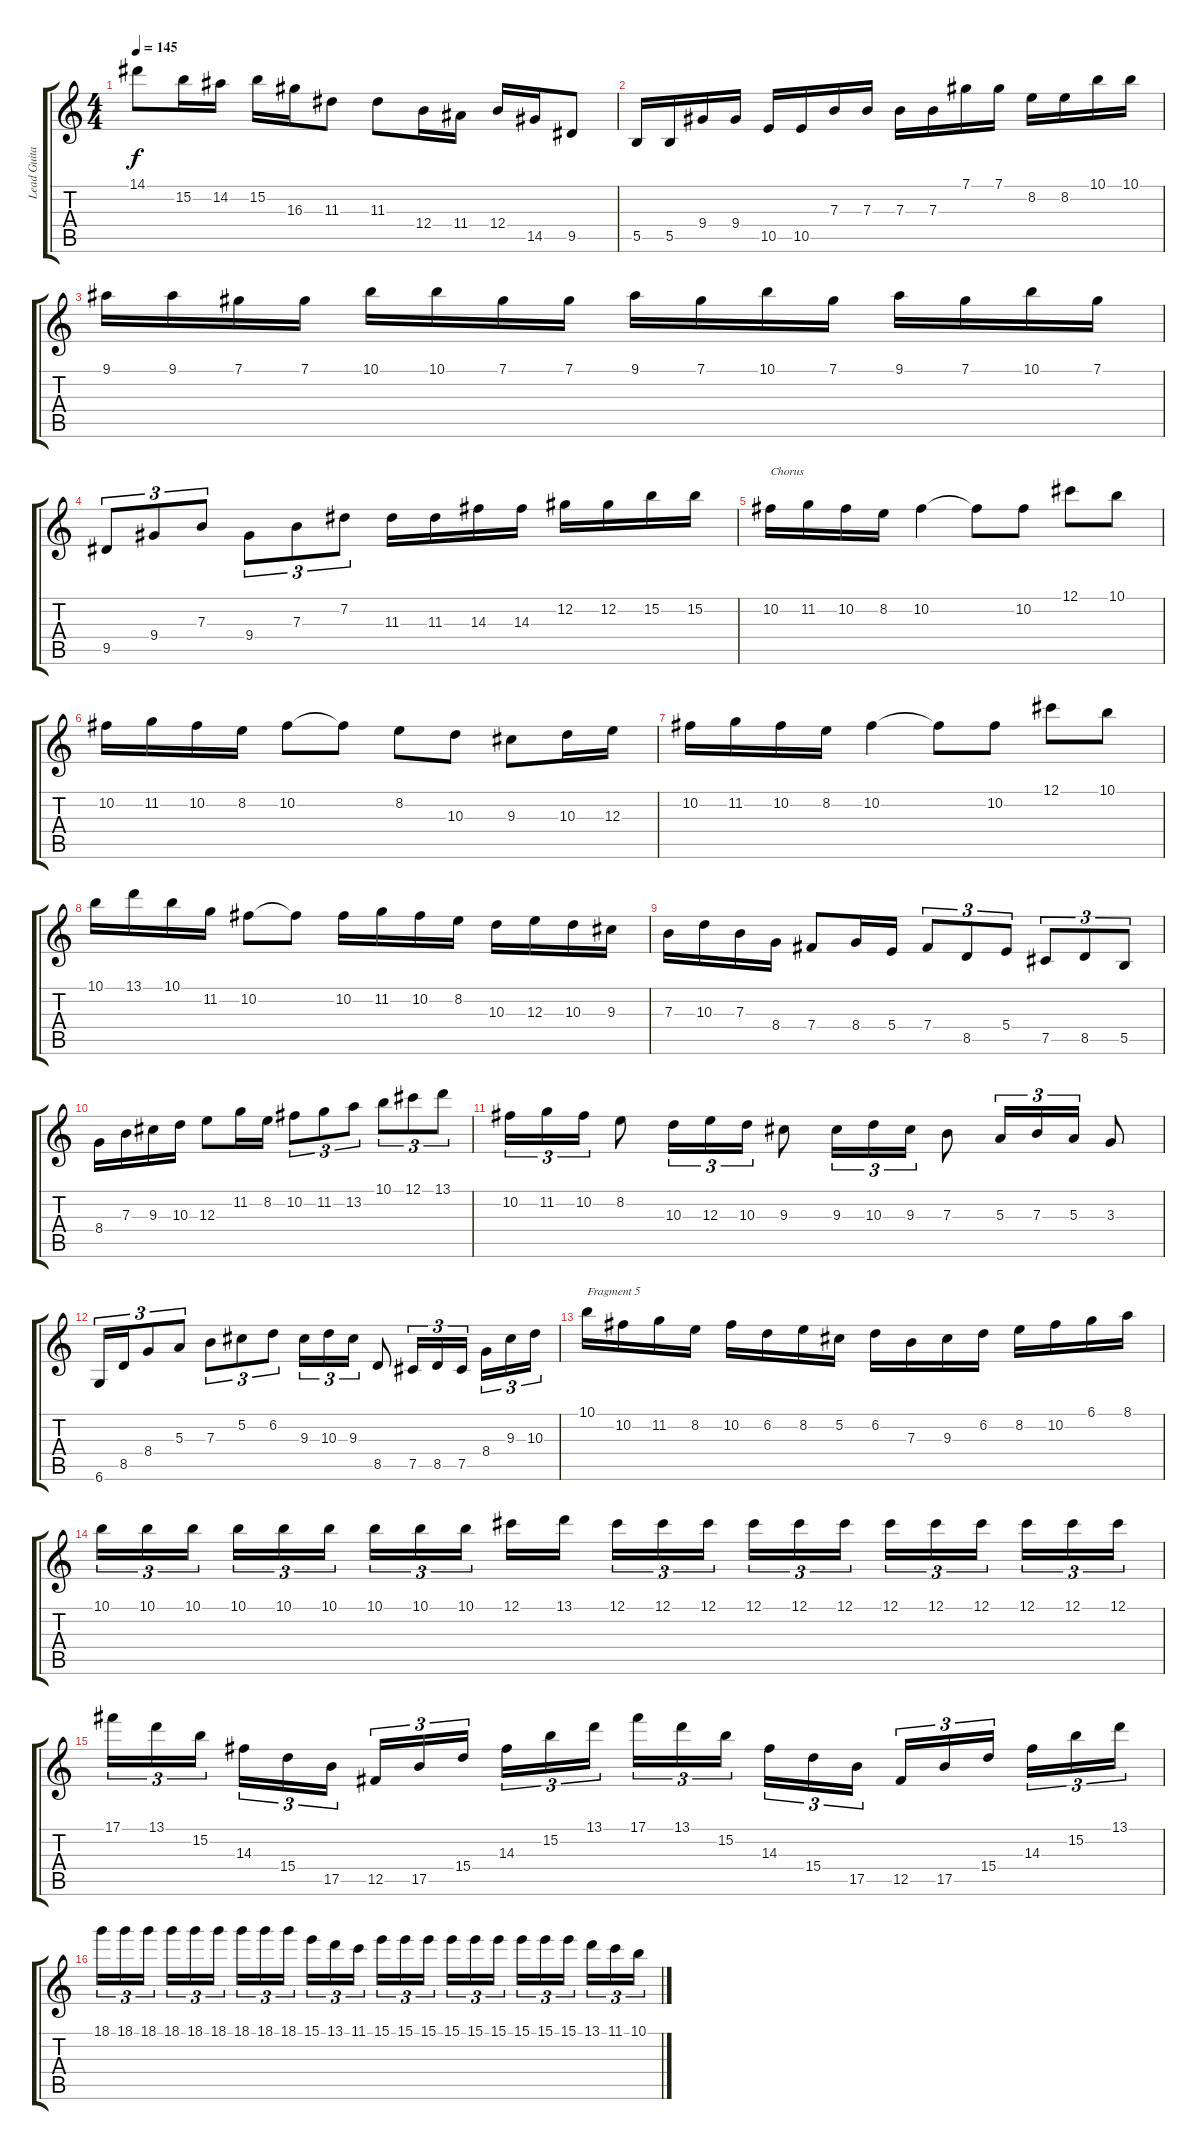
\track ("Lead Guitar" "Lead Guita") {instrument distortionguitar}
\staff {score tabs}
\tuning (Db4 Ab3 E3 B2 Gb2 Db2) {hide}
\ts (4 4)
\tempo 145
\clef g2
\ks c
14.1.8{dy f} 15.2.16 14.2.16 15.2.16 16.3.16 11.3.8 11.3.8 12.4.16 11.4.16 12.4.16 14.5.16 9.5.8 |
5.5.16 5.5.16 9.4.16 9.4.16 10.5.16 10.5.16 7.3.16 7.3.16 7.3.16 7.3.16 7.1.16 7.1.16 8.2.16 8.2.16 10.1.16 10.1.16 |
9.1.16 9.1.16 7.1.16 7.1.16 10.1.16 10.1.16 7.1.16 7.1.16 9.1.16 7.1.16 10.1.16 7.1.16 9.1.16 7.1.16 10.1.16 7.1.16 |
9.5.8{tu (3 2)} 9.4.8{tu (3 2)} 7.3.8{tu (3 2)} 9.4.8{tu (3 2)} 7.3.8{tu (3 2)} 7.2.8{tu (3 2)} 11.3.16 11.3.16 14.3.16 14.3.16 12.2.16 12.2.16 15.2.16 15.2.16 |
10.2.16{txt "Chorus"} 11.2.16 10.2.16 8.2.16 10.2.4 10.2{t}.8 10.2.8 12.1.8 10.1.8 |
10.2.16 11.2.16 10.2.16 8.2.16 10.2.8 10.2{t}.8 8.2.8 10.3.8 9.3.8 10.3.16 12.3.16 |
10.2.16 11.2.16 10.2.16 8.2.16 10.2.4 10.2{t}.8 10.2.8 12.1.8 10.1.8 |
10.1.16 13.1.16 10.1.16 11.2.16 10.2.8 10.2{t}.8 10.2.16 11.2.16 10.2.16 8.2.16 10.3.16 12.3.16 10.3.16 9.3.16 |
7.3.16 10.3.16 7.3.16 8.4.16 7.4.8 8.4.16 5.4.16 7.4.8{tu (3 2)} 8.5.8{tu (3 2)} 5.4.8{tu (3 2)} 7.5.8{tu (3 2)} 8.5.8{tu (3 2)} 5.5.8{tu (3 2)} |
8.4.16 7.3.16 9.3.16 10.3.16 12.3.8 11.2.16 8.2.16 10.2.8{tu (3 2)} 11.2.8{tu (3 2)} 13.2.8{tu (3 2)} 10.1.8{tu (3 2)} 12.1.8{tu (3 2)} 13.1.8{tu (3 2)} |
10.2.16{tu (3 2)} 11.2.16{tu (3 2)} 10.2.16{tu (3 2)} 8.2.8 10.3.16{tu (3 2)} 12.3.16{tu (3 2)} 10.3.16{tu (3 2)} 9.3.8 9.3.16{tu (3 2)} 10.3.16{tu (3 2)} 9.3.16{tu (3 2)} 7.3.8 5.3.16{tu (3 2)} 7.3.16{tu (3 2)} 5.3.16{tu (3 2)} 3.3.8 |
6.6.16{tu (3 2)} 8.5.16{tu (3 2)} 8.4.8{tu (3 2)} 5.3.8{tu (3 2)} 7.3.8{tu (3 2)} 5.2.8{tu (3 2)} 6.2.8{tu (3 2)} 9.3.16{tu (3 2)} 10.3.16{tu (3 2)} 9.3.16{tu (3 2)} 8.5.8 7.5.16{tu (3 2)} 8.5.16{tu (3 2)} 7.5.16{tu (3 2)} 8.4.16{tu (3 2)} 9.3.16{tu (3 2)} 10.3.16{tu (3 2)} |
10.1.16{txt "Fragment 5"} 10.2.16 11.2.16 8.2.16 10.2.16 6.2.16 8.2.16 5.2.16 6.2.16 7.3.16 9.3.16 6.2.16 8.2.16 10.2.16 6.1.16 8.1.16 |
10.1.16{tu (3 2)} 10.1.16{tu (3 2)} 10.1.16{tu (3 2)} 10.1.16{tu (3 2)} 10.1.16{tu (3 2)} 10.1.16{tu (3 2)} 10.1.16{tu (3 2)} 10.1.16{tu (3 2)} 10.1.16{tu (3 2)} 12.1.16 13.1.16 12.1.16{tu (3 2)} 12.1.16{tu (3 2)} 12.1.16{tu (3 2)} 12.1.16{tu (3 2)} 12.1.16{tu (3 2)} 12.1.16{tu (3 2)} 12.1.16{tu (3 2)} 12.1.16{tu (3 2)} 12.1.16{tu (3 2)} 12.1.16{tu (3 2)} 12.1.16{tu (3 2)} 12.1.16{tu (3 2)} |
17.1.16{tu (3 2)} 13.1.16{tu (3 2)} 15.2.16{tu (3 2)} 14.3.16{tu (3 2)} 15.4.16{tu (3 2)} 17.5.16{tu (3 2)} 12.5.16{tu (3 2)} 17.5.16{tu (3 2)} 15.4.16{tu (3 2)} 14.3.16{tu (3 2)} 15.2.16{tu (3 2)} 13.1.16{tu (3 2)} 17.1.16{tu (3 2)} 13.1.16{tu (3 2)} 15.2.16{tu (3 2)} 14.3.16{tu (3 2)} 15.4.16{tu (3 2)} 17.5.16{tu (3 2)} 12.5.16{tu (3 2)} 17.5.16{tu (3 2)} 15.4.16{tu (3 2)} 14.3.16{tu (3 2)} 15.2.16{tu (3 2)} 13.1.16{tu (3 2)} |
18.1.16{tu (3 2)} 18.1.16{tu (3 2)} 18.1.16{tu (3 2)} 18.1.16{tu (3 2)} 18.1.16{tu (3 2)} 18.1.16{tu (3 2)} 18.1.16{tu (3 2)} 18.1.16{tu (3 2)} 18.1.16{tu (3 2)} 15.1.16{tu (3 2)} 13.1.16{tu (3 2)} 11.1.16{tu (3 2)} 15.1.16{tu (3 2)} 15.1.16{tu (3 2)} 15.1.16{tu (3 2)} 15.1.16{tu (3 2)} 15.1.16{tu (3 2)} 15.1.16{tu (3 2)} 15.1.16{tu (3 2)} 15.1.16{tu (3 2)} 15.1.16{tu (3 2)} 13.1.16{tu (3 2)} 11.1.16{tu (3 2)} 10.1.16{tu (3 2)}
